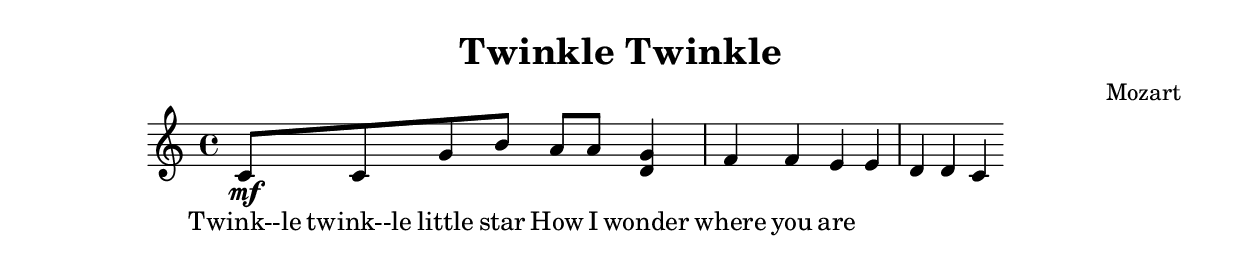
\header {
  title = "Twinkle Twinkle"
  composer = "Mozart"
}

\relative c' {
  c8\mf c8 g'8 b8
  a a <g d>4
  f4 f e e
  d d c4
}

\addlyrics {
  Twink--le twink--le little star
  How I wonder where you are
}
